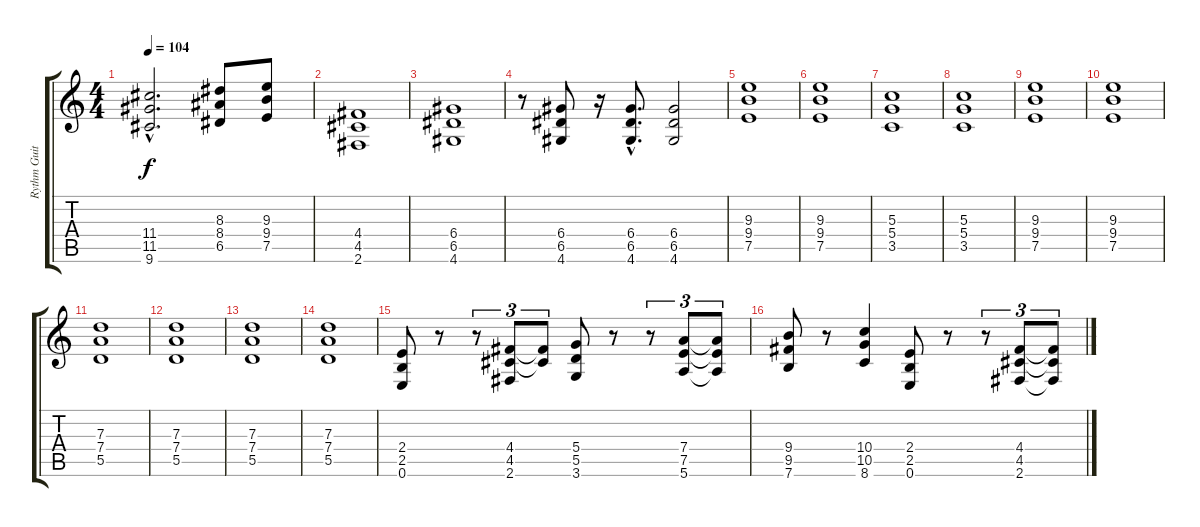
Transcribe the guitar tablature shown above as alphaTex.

\track ("Rythm Guitar" "Rythm Guit") {instrument distortionguitar}
\staff {score tabs}
\tuning (E4 B3 G3 D3 A2 E2) {hide}
\ts (4 4)
\tempo 104
\clef g2
\ks c
(11.4{hac} 11.5{hac} 9.6{hac}).2{d dy f} (8.3 8.4 6.5).8 (9.3 9.4 7.5).8 |
(4.4 4.5 2.6).1 |
(6.4 6.5 4.6).1 |
r.8 (6.4 6.5 4.6).8 r.16 (6.4{hac} 6.5{hac} 4.6{hac}).8{d} (6.4 6.5 4.6).2 |
(9.3 9.4 7.5).1 |
(9.3 9.4 7.5).1 |
(5.3 5.4 3.5).1 |
(5.3 5.4 3.5).1 |
(9.3 9.4 7.5).1 |
(9.3 9.4 7.5).1 |
(7.3 7.4 5.5).1 |
(7.3 7.4 5.5).1 |
(7.3 7.4 5.5).1 |
(7.3 7.4 5.5).1 |
(2.4 2.5 0.6).8 r.8 r.8{tu (3 2)} (4.4 4.5 2.6).8{tu (3 2)} (4.4{t} 4.5{t}).8{tu (3 2)} (5.4 5.5 3.6).8 r.8 r.8{tu (3 2)} (7.4 7.5 5.6).8{tu (3 2)} (7.4{t} 7.5{t} 5.6{t}).8{tu (3 2)} |
(9.4 9.5 7.6).8 r.8 (10.4 10.5 8.6).4 (2.4 2.5 0.6).8 r.8 r.8{tu (3 2)} (4.4 4.5 2.6).8{tu (3 2)} (4.4{t} 4.5{t} 2.6{t}).8{tu (3 2)}
